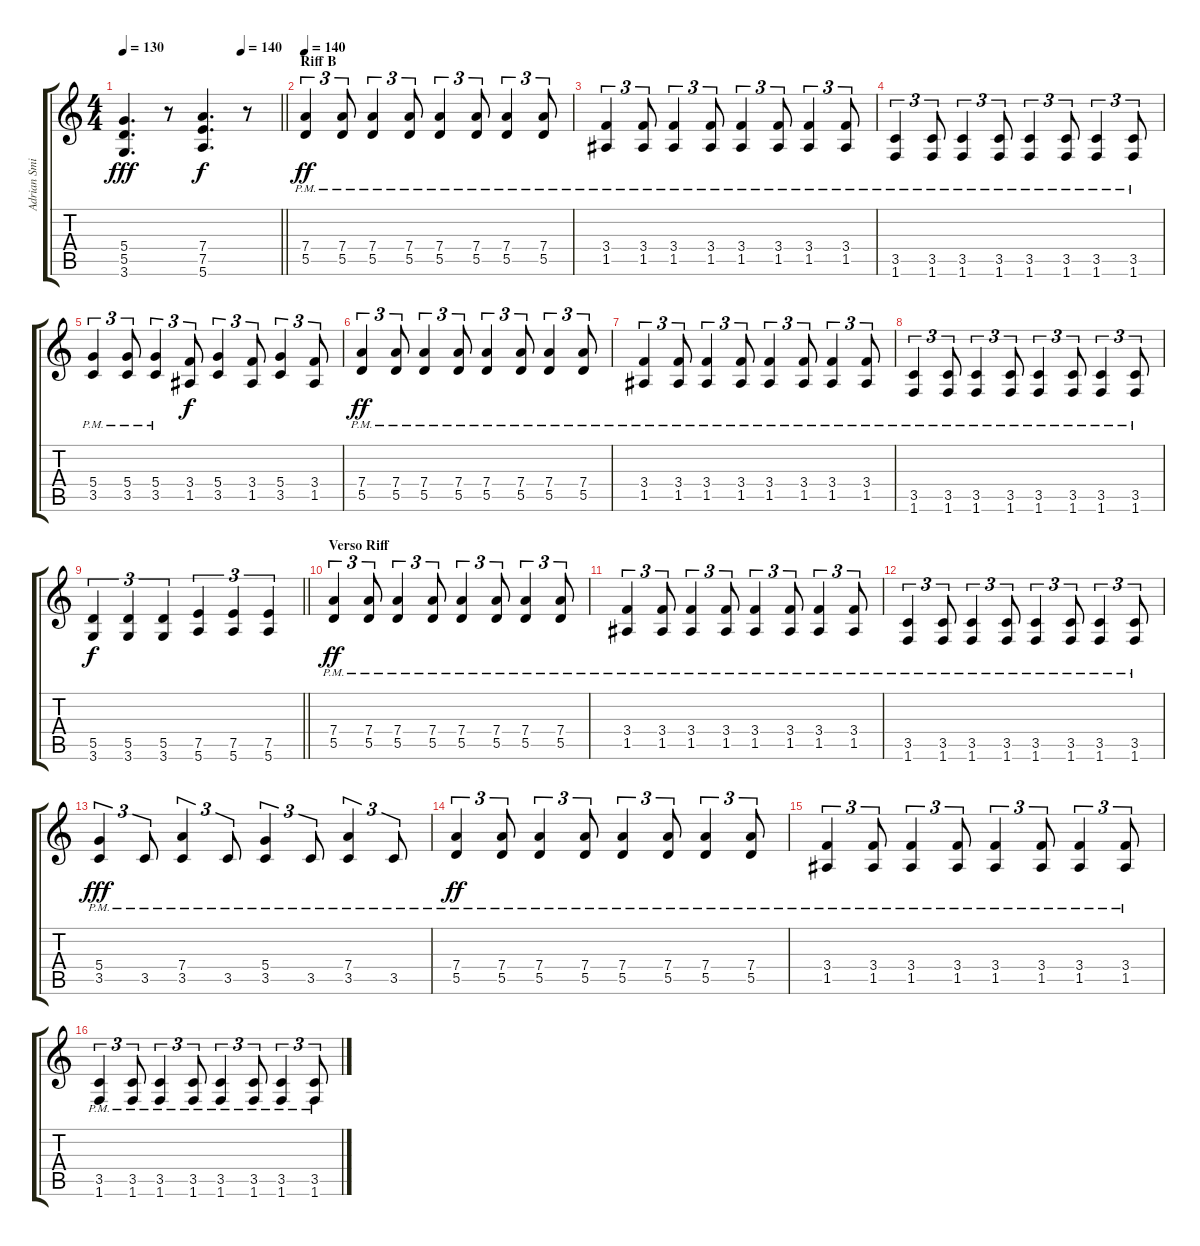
\track ("Adrian Smith" "Adrian Smi") {instrument overdrivenguitar}
\staff {score tabs}
\tuning (E4 B3 G3 D3 A2 E2) {hide}
\ts (4 4)
\tempo 130
\tempo (140 0.75)
\clef g2
\barLineRight lightlight
\ks c
(5.4 5.5 3.6).4{d dy fff} r.8 (7.4 7.5 5.6).4{d dy f} r.8 |
\section ("" "Riff B")
\tempo 140
(7.4{pm} 5.5{pm}).4{tu (3 2) dy ff} (7.4{pm} 5.5{pm}).8{tu (3 2)} (7.4{pm} 5.5{pm}).4{tu (3 2)} (7.4{pm} 5.5{pm}).8{tu (3 2)} (7.4{pm} 5.5{pm}).4{tu (3 2)} (7.4{pm} 5.5{pm}).8{tu (3 2)} (7.4{pm} 5.5{pm}).4{tu (3 2)} (7.4{pm} 5.5{pm}).8{tu (3 2)} |
(3.4{pm} 1.5{pm}).4{tu (3 2)} (3.4{pm} 1.5{pm}).8{tu (3 2)} (3.4{pm} 1.5{pm}).4{tu (3 2)} (3.4{pm} 1.5{pm}).8{tu (3 2)} (3.4{pm} 1.5{pm}).4{tu (3 2)} (3.4{pm} 1.5{pm}).8{tu (3 2)} (3.4{pm} 1.5{pm}).4{tu (3 2)} (3.4{pm} 1.5{pm}).8{tu (3 2)} |
(3.5{pm} 1.6{pm}).4{tu (3 2)} (3.5{pm} 1.6{pm}).8{tu (3 2)} (3.5{pm} 1.6{pm}).4{tu (3 2)} (3.5{pm} 1.6{pm}).8{tu (3 2)} (3.5{pm} 1.6{pm}).4{tu (3 2)} (3.5{pm} 1.6{pm}).8{tu (3 2)} (3.5{pm} 1.6{pm}).4{tu (3 2)} (3.5{pm} 1.6{pm}).8{tu (3 2)} |
(5.4{pm} 3.5{pm}).4{tu (3 2) volume 13} (5.4{pm} 3.5{pm}).8{tu (3 2)} (5.4{pm} 3.5{pm}).4{tu (3 2)} (3.4 1.5).8{tu (3 2) dy f} (5.4 3.5).4{tu (3 2)} (3.4 1.5).8{tu (3 2)} (5.4 3.5).4{tu (3 2)} (3.4 1.5).8{tu (3 2)} |
(7.4{pm} 5.5{pm}).4{tu (3 2) dy ff volume 11} (7.4{pm} 5.5{pm}).8{tu (3 2)} (7.4{pm} 5.5{pm}).4{tu (3 2)} (7.4{pm} 5.5{pm}).8{tu (3 2)} (7.4{pm} 5.5{pm}).4{tu (3 2)} (7.4{pm} 5.5{pm}).8{tu (3 2)} (7.4{pm} 5.5{pm}).4{tu (3 2)} (7.4{pm} 5.5{pm}).8{tu (3 2)} |
(3.4{pm} 1.5{pm}).4{tu (3 2)} (3.4{pm} 1.5{pm}).8{tu (3 2)} (3.4{pm} 1.5{pm}).4{tu (3 2)} (3.4{pm} 1.5{pm}).8{tu (3 2)} (3.4{pm} 1.5{pm}).4{tu (3 2)} (3.4{pm} 1.5{pm}).8{tu (3 2)} (3.4{pm} 1.5{pm}).4{tu (3 2)} (3.4{pm} 1.5{pm}).8{tu (3 2)} |
(3.5{pm} 1.6{pm}).4{tu (3 2)} (3.5{pm} 1.6{pm}).8{tu (3 2)} (3.5{pm} 1.6{pm}).4{tu (3 2)} (3.5{pm} 1.6{pm}).8{tu (3 2)} (3.5{pm} 1.6{pm}).4{tu (3 2)} (3.5{pm} 1.6{pm}).8{tu (3 2)} (3.5{pm} 1.6{pm}).4{tu (3 2)} (3.5{pm} 1.6{pm}).8{tu (3 2)} |
\barLineRight lightlight
(5.5 3.6).4{tu (3 2) dy f} (5.5 3.6).4{tu (3 2)} (5.5 3.6).4{tu (3 2)} (7.5 5.6).4{tu (3 2)} (7.5 5.6).4{tu (3 2)} (7.5 5.6).4{tu (3 2)} |
\section ("" "Verso Riff")
(7.4{pm} 5.5{pm}).4{tu (3 2) dy ff} (7.4{pm} 5.5{pm}).8{tu (3 2)} (7.4{pm} 5.5{pm}).4{tu (3 2)} (7.4{pm} 5.5{pm}).8{tu (3 2)} (7.4{pm} 5.5{pm}).4{tu (3 2)} (7.4{pm} 5.5{pm}).8{tu (3 2)} (7.4{pm} 5.5{pm}).4{tu (3 2)} (7.4{pm} 5.5{pm}).8{tu (3 2)} |
(3.4{pm} 1.5{pm}).4{tu (3 2)} (3.4{pm} 1.5{pm}).8{tu (3 2)} (3.4{pm} 1.5{pm}).4{tu (3 2)} (3.4{pm} 1.5{pm}).8{tu (3 2)} (3.4{pm} 1.5{pm}).4{tu (3 2)} (3.4{pm} 1.5{pm}).8{tu (3 2)} (3.4{pm} 1.5{pm}).4{tu (3 2)} (3.4{pm} 1.5{pm}).8{tu (3 2)} |
(3.5{pm} 1.6{pm}).4{tu (3 2)} (3.5{pm} 1.6{pm}).8{tu (3 2)} (3.5{pm} 1.6{pm}).4{tu (3 2)} (3.5{pm} 1.6{pm}).8{tu (3 2)} (3.5{pm} 1.6{pm}).4{tu (3 2)} (3.5{pm} 1.6{pm}).8{tu (3 2)} (3.5{pm} 1.6{pm}).4{tu (3 2)} (3.5{pm} 1.6{pm}).8{tu (3 2)} |
(5.4{pm} 3.5{pm}).4{tu (3 2) dy fff} 3.5{pm}.8{tu (3 2)} (7.4{pm} 3.5{pm}).4{tu (3 2)} 3.5{pm}.8{tu (3 2)} (5.4{pm} 3.5{pm}).4{tu (3 2)} 3.5{pm}.8{tu (3 2)} (7.4{pm} 3.5{pm}).4{tu (3 2)} 3.5{pm}.8{tu (3 2)} |
(7.4{pm} 5.5{pm}).4{tu (3 2) dy ff} (7.4{pm} 5.5{pm}).8{tu (3 2)} (7.4{pm} 5.5{pm}).4{tu (3 2)} (7.4{pm} 5.5{pm}).8{tu (3 2)} (7.4{pm} 5.5{pm}).4{tu (3 2)} (7.4{pm} 5.5{pm}).8{tu (3 2)} (7.4{pm} 5.5{pm}).4{tu (3 2)} (7.4{pm} 5.5{pm}).8{tu (3 2)} |
(3.4{pm} 1.5{pm}).4{tu (3 2)} (3.4{pm} 1.5{pm}).8{tu (3 2)} (3.4{pm} 1.5{pm}).4{tu (3 2)} (3.4{pm} 1.5{pm}).8{tu (3 2)} (3.4{pm} 1.5{pm}).4{tu (3 2)} (3.4{pm} 1.5{pm}).8{tu (3 2)} (3.4{pm} 1.5{pm}).4{tu (3 2)} (3.4{pm} 1.5{pm}).8{tu (3 2)} |
(3.5{pm} 1.6{pm}).4{tu (3 2)} (3.5{pm} 1.6{pm}).8{tu (3 2)} (3.5{pm} 1.6{pm}).4{tu (3 2)} (3.5{pm} 1.6{pm}).8{tu (3 2)} (3.5{pm} 1.6{pm}).4{tu (3 2)} (3.5{pm} 1.6{pm}).8{tu (3 2)} (3.5{pm} 1.6{pm}).4{tu (3 2)} (3.5{pm} 1.6{pm}).8{tu (3 2)}
